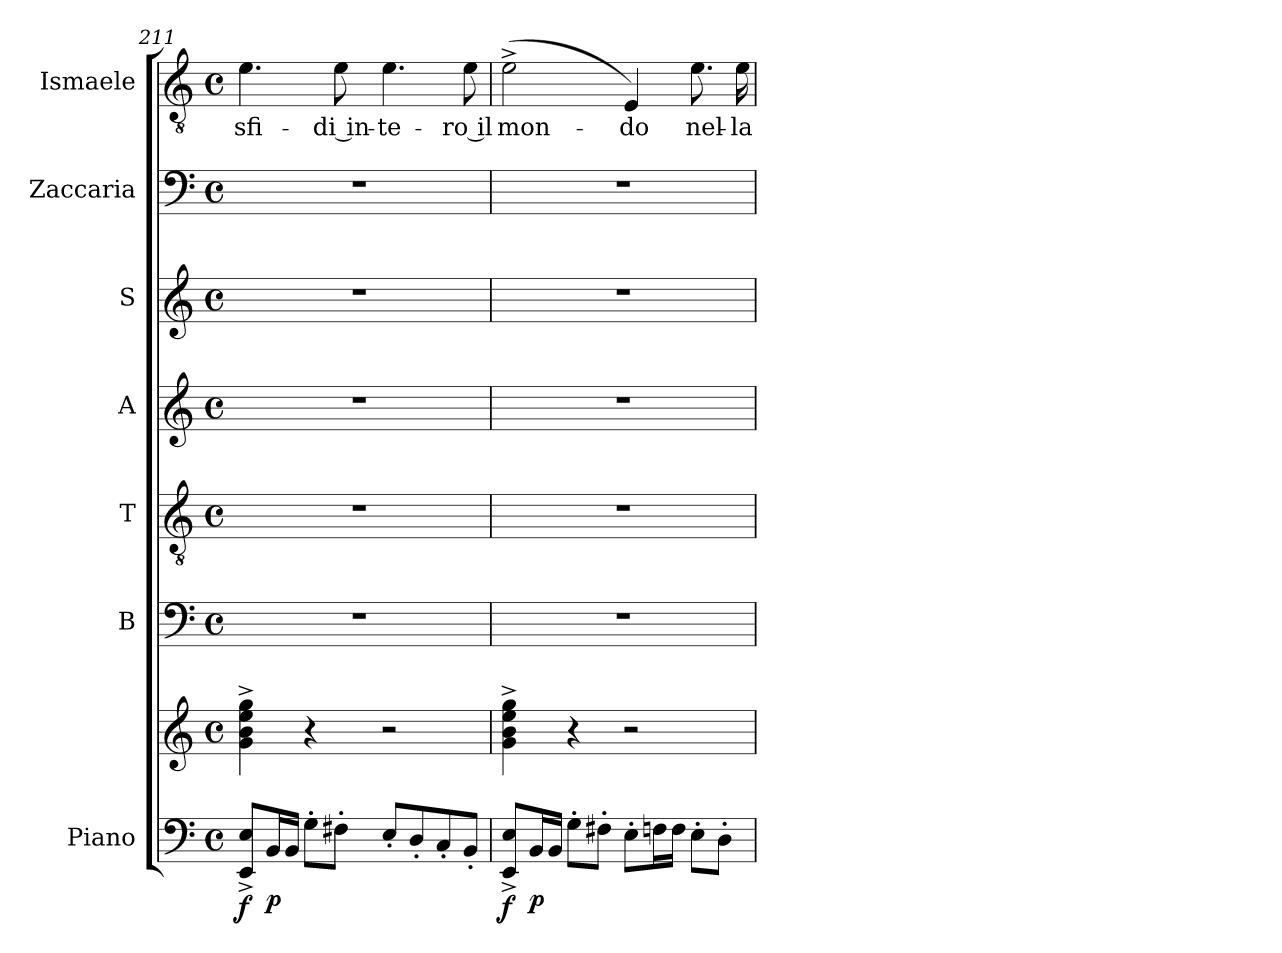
**kern	**kern	**dynam	**kern	**kern	**kern	**kern	**kern	**kern	**text
*part7	*part7	*part7	*part6	*part5	*part4	*part3	*part2	*part1	*part1
*staff8	*staff7	*staff7/8	*staff6	*staff5	*staff4	*staff3	*staff2	*staff1	*staff1
*I"Piano	*	*	*I"B	*I"T	*I"A	*I"S	*I"Zaccaria	*I"Ismaele	*
*I'Pno	*	*	*I'B	*I'T	*I'A	*I'S	*	*	*
*clefF4	*clefG2	*	*clefF4	*clefGv2	*clefG2	*clefG2	*clefF4	*clefGv2	*
*k[]	*k[]	*	*k[]	*k[]	*k[]	*k[]	*k[]	*k[]	*
*M4/4	*M4/4	*	*M4/4	*M4/4	*M4/4	*M4/4	*M4/4	*M4/4	*
*met(c)	*met(c)	*	*met(c)	*met(c)	*met(c)	*met(c)	*met(c)	*met(c)	*
=211	=211	=211	=211	=211	=211	=211	=211	=211	=211
!	!	!LO:DY:b=2	!	!	!	!	!	!	!LO:LY:b
8EE/^ 8E/^L	4g\^ 4b\^ 4ee\^ 4gg\^	f	1r	1r	1r	1r	1r	4.e\	sfi-
!	!	!LO:DY:b=2	!	!	!	!	!	!	!
16BB/L	.	p	.	.	.	.	.	.	.
16BB/JJ	.	.	.	.	.	.	.	.	.
8G'\L	4r	.	.	.	.	.	.	.	.
!	!	!	!	!	!	!	!	!	!LO:LY:b
8F#X'\J	.	.	.	.	.	.	.	8e\	-di in-
!	!	!	!	!	!	!	!	!	!LO:LY:b
8E'/L	2r	.	.	.	.	.	.	4.e\	-te-
8D'/	.	.	.	.	.	.	.	.	.
8C'/	.	.	.	.	.	.	.	.	.
!	!	!	!	!	!	!	!	!	!LO:LY:b
8BB'/J	.	.	.	.	.	.	.	8e\	-ro il
=212	=212	=212	=212	=212	=212	=212	=212	=212	=212
!	!	!LO:DY:b=2	!	!	!	!	!	!	!LO:LY:b
8EE/^ 8E/^L	4g\^ 4b\^ 4ee\^ 4gg\^	f	1r	1r	1r	1r	1r	(2e^\	mon-
!	!	!LO:DY:b=2	!	!	!	!	!	!	!
16BB/L	.	p	.	.	.	.	.	.	.
16BB/JJ	.	.	.	.	.	.	.	.	.
8G'\L	4r	.	.	.	.	.	.	.	.
8F#X'\J	.	.	.	.	.	.	.	.	.
!	!	!	!	!	!	!	!	!	!LO:LY:b
8E'\L	2r	.	.	.	.	.	.	4E/)	-do
16Fn\L	.	.	.	.	.	.	.	.	.
16F\JJ	.	.	.	.	.	.	.	.	.
!	!	!	!	!	!	!	!	!	!LO:LY:b
8E'\L	.	.	.	.	.	.	.	8.e\	nel-
8D'\J	.	.	.	.	.	.	.	.	.
!	!	!	!	!	!	!	!	!	!LO:LY:b
.	.	.	.	.	.	.	.	16e\	-la
=	=	=	=	=	=	=	=	=	=
*-	*-	*-	*-	*-	*-	*-	*-	*-	*-
